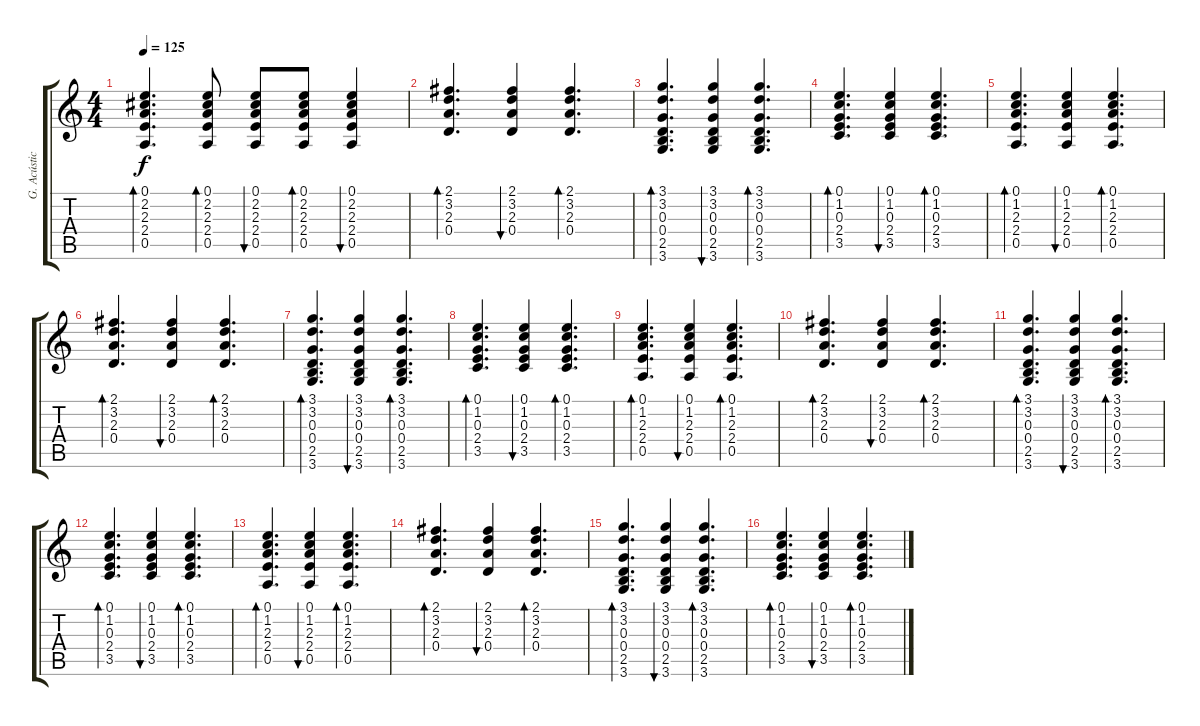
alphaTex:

\track ("G. Acústica" "G. Acústic") {instrument acousticguitarsteel}
\staff {score tabs}
\tuning (E4 B3 G3 D3 A2 E2) {hide}
\ts (4 4)
\tempo 125
\clef g2
\ks c
(0.1 2.2 2.3 2.4 0.5).4{d bd 60 dy f} (0.1 2.2 2.3 2.4 0.5).8{bd 60} (0.1 2.2 2.3 2.4 0.5).8{bu 60} (0.1 2.2 2.3 2.4 0.5).8{bd 60} (0.1 2.2 2.3 2.4 0.5).4{bu 60} |
(2.1 3.2 2.3 0.4).4{d bd 60} (2.1 3.2 2.3 0.4).4{bu 60} (2.1 3.2 2.3 0.4).4{d bd 60} |
(3.1 3.2 0.3 0.4 2.5 3.6).4{d bd 60} (3.1 3.2 0.3 0.4 2.5 3.6).4{bu 60} (3.1 3.2 0.3 0.4 2.5 3.6).4{d bd 60} |
(0.1 1.2 0.3 2.4 3.5).4{d bd 60} (0.1 1.2 0.3 2.4 3.5).4{bu 60} (0.1 1.2 0.3 2.4 3.5).4{d bd 60} |
(0.1 1.2 2.3 2.4 0.5).4{d bd 60} (0.1 1.2 2.3 2.4 0.5).4{bu 60} (0.1 1.2 2.3 2.4 0.5).4{d bd 60} |
(2.1 3.2 2.3 0.4).4{d bd 60} (2.1 3.2 2.3 0.4).4{bu 60} (2.1 3.2 2.3 0.4).4{d bd 60} |
(3.1 3.2 0.3 0.4 2.5 3.6).4{d bd 60} (3.1 3.2 0.3 0.4 2.5 3.6).4{bu 60} (3.1 3.2 0.3 0.4 2.5 3.6).4{d bd 60} |
(0.1 1.2 0.3 2.4 3.5).4{d bd 60} (0.1 1.2 0.3 2.4 3.5).4{bu 60} (0.1 1.2 0.3 2.4 3.5).4{d bd 60} |
(0.1 1.2 2.3 2.4 0.5).4{d bd 60} (0.1 1.2 2.3 2.4 0.5).4{bu 60} (0.1 1.2 2.3 2.4 0.5).4{d bd 60} |
(2.1 3.2 2.3 0.4).4{d bd 60} (2.1 3.2 2.3 0.4).4{bu 60} (2.1 3.2 2.3 0.4).4{d bd 60} |
(3.1 3.2 0.3 0.4 2.5 3.6).4{d bd 60} (3.1 3.2 0.3 0.4 2.5 3.6).4{bu 60} (3.1 3.2 0.3 0.4 2.5 3.6).4{d bd 60} |
(0.1 1.2 0.3 2.4 3.5).4{d bd 60} (0.1 1.2 0.3 2.4 3.5).4{bu 60} (0.1 1.2 0.3 2.4 3.5).4{d bd 60} |
(0.1 1.2 2.3 2.4 0.5).4{d bd 60} (0.1 1.2 2.3 2.4 0.5).4{bu 60} (0.1 1.2 2.3 2.4 0.5).4{d bd 60} |
(2.1 3.2 2.3 0.4).4{d bd 60} (2.1 3.2 2.3 0.4).4{bu 60} (2.1 3.2 2.3 0.4).4{d bd 60} |
(3.1 3.2 0.3 0.4 2.5 3.6).4{d bd 60} (3.1 3.2 0.3 0.4 2.5 3.6).4{bu 60} (3.1 3.2 0.3 0.4 2.5 3.6).4{d bd 60} |
(0.1 1.2 0.3 2.4 3.5).4{d bd 60} (0.1 1.2 0.3 2.4 3.5).4{bu 60} (0.1 1.2 0.3 2.4 3.5).4{d bd 60}
